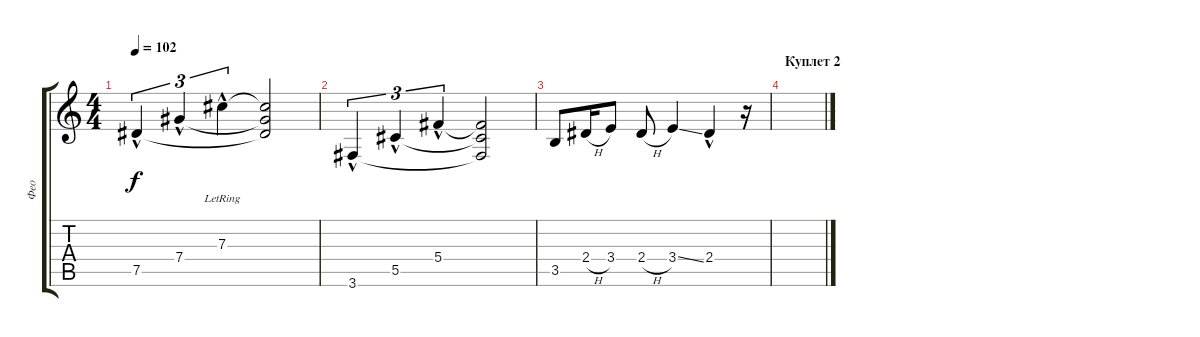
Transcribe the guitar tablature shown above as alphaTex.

\track ("Фео " "Фео ") {instrument overdrivenguitar}
\staff {score tabs}
\tuning (Eb4 Bb3 Gb3 Db3 Ab2 Eb2) {hide}
\ts (4 4)
\tempo 102
\clef g2
\ks c
7.5{hac}.4{tu (3 2) dy f} 7.4{hac}.4{tu (3 2)} 7.3{hac lr}.4{tu (3 2)} (7.3{t} 7.4{t} 7.5{t}).2 |
3.6{hac}.4{tu (3 2)} 5.5{hac}.4{tu (3 2)} 5.4{hac}.4{tu (3 2)} (5.4{t} 5.5{t} 3.6{t}).2 |
3.5.8 2.4{h}.16 3.4.8 2.4{h}.8 3.4{ss}.4 2.4{hac}.4 r.16 |
\section ("" "Куплет 2")
